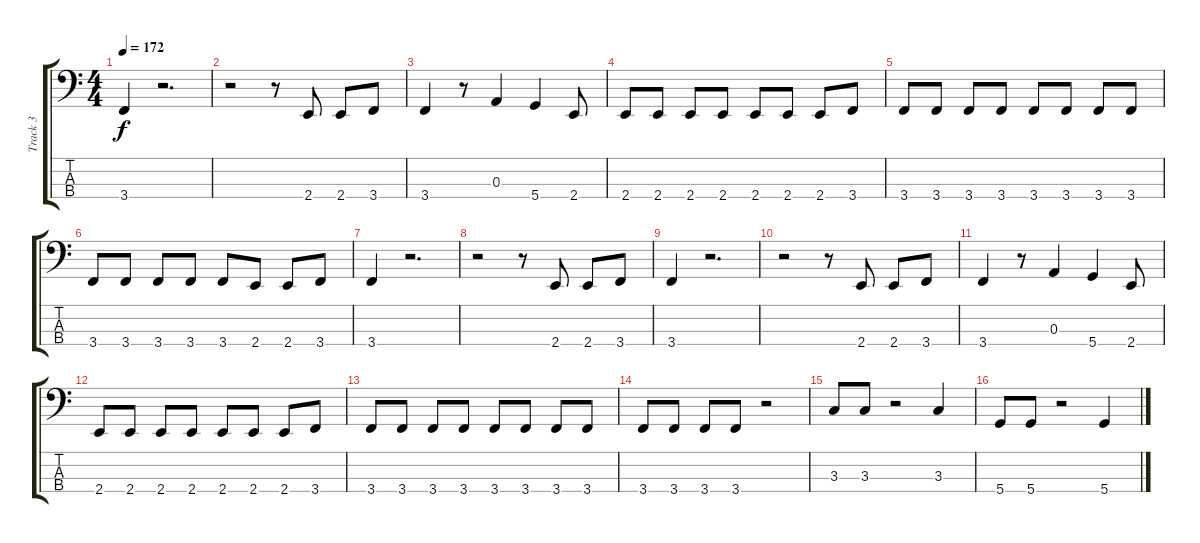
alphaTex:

\track ("Track 3" "Track 3") {instrument electricbasspick}
\staff {score tabs}
\tuning (G2 D2 A1 D1) {hide}
\ts (4 4)
\tempo 172
\clef f4
\ks c
3.4.4{dy f} r.2{d} |
r.2 r.8 2.4.8 2.4.8 3.4.8 |
3.4.4 r.8 0.3.4 5.4.4 2.4.8 |
2.4.8 2.4.8 2.4.8 2.4.8 2.4.8 2.4.8 2.4.8 3.4.8 |
3.4.8 3.4.8 3.4.8 3.4.8 3.4.8 3.4.8 3.4.8 3.4.8 |
3.4.8 3.4.8 3.4.8 3.4.8 3.4.8 2.4.8 2.4.8 3.4.8 |
3.4.4 r.2{d} |
r.2 r.8 2.4.8 2.4.8 3.4.8 |
3.4.4 r.2{d} |
r.2 r.8 2.4.8 2.4.8 3.4.8 |
3.4.4 r.8 0.3.4 5.4.4 2.4.8 |
2.4.8 2.4.8 2.4.8 2.4.8 2.4.8 2.4.8 2.4.8 3.4.8 |
3.4.8 3.4.8 3.4.8 3.4.8 3.4.8 3.4.8 3.4.8 3.4.8 |
3.4.8 3.4.8 3.4.8 3.4.8 r.2 |
3.3.8 3.3.8 r.2 3.3.4 |
5.4.8 5.4.8 r.2 5.4.4
